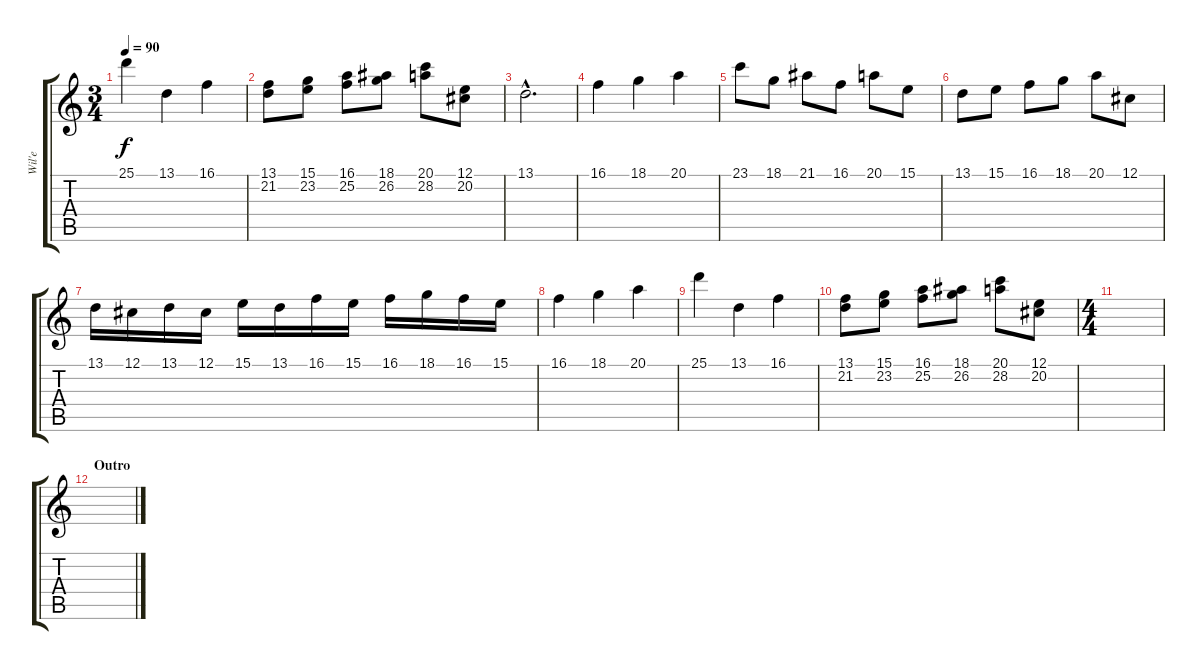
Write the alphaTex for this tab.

\track ("Wil'e" "Wil'e") {instrument stringensemble1}
\staff {score tabs}
\tuning (Db4 Ab3 E3 B2 Gb2 Db2) {hide}
\ts (3 4)
\tempo 90
\clef g2
\ks c
25.1.4{dy f} 13.1.4 16.1.4 |
(13.1 21.2).8 (15.1 23.2).8 (16.1 25.2).8 (18.1 26.2).8 (20.1 28.2).8 (12.1 20.2).8 |
13.1{hac}.2{d volume 9} |
16.1.4 18.1.4 20.1.4 |
23.1.8 18.1.8 21.1.8 16.1.8 20.1.8 15.1.8 |
13.1.8 15.1.8 16.1.8 18.1.8 20.1.8 12.1.8 |
13.1.16 12.1.16 13.1.16 12.1.16 15.1.16 13.1.16 16.1.16 15.1.16 16.1.16 18.1.16 16.1.16 15.1.16 |
16.1.4 18.1.4 20.1.4 |
25.1.4 13.1.4 16.1.4 |
(13.1 21.2).8 (15.1 23.2).8 (16.1 25.2).8 (18.1 26.2).8 (20.1 28.2).8 (12.1 20.2).8 |
\ts (4 4)
|
\section ("" "Outro")
